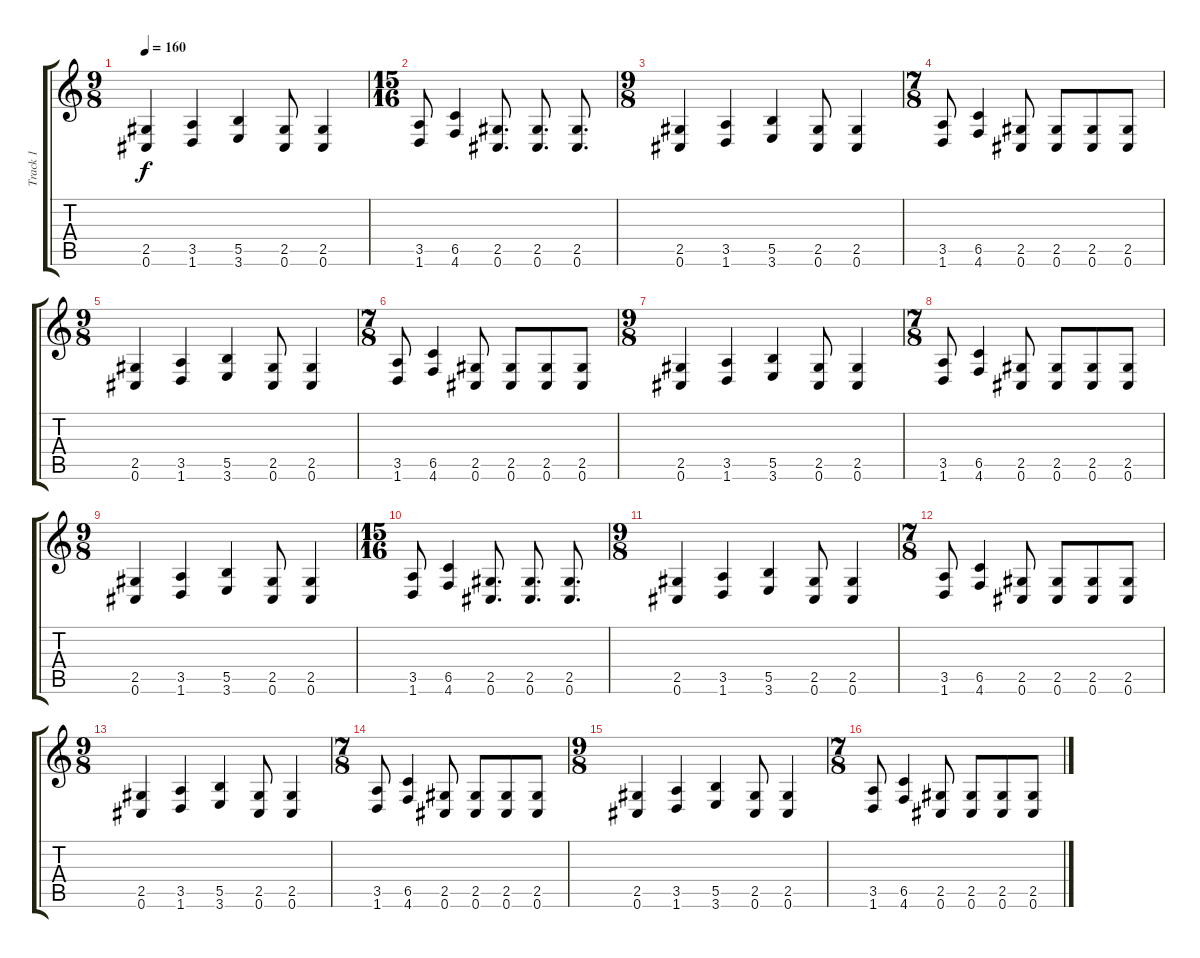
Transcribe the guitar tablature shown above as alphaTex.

\track ("Track 1" "Track 1") {instrument acousticguitarsteel}
\staff {score tabs}
\tuning (Db4 Ab3 E3 B2 Gb2 Db2) {hide}
\ts (9 8)
\tempo 160
\clef g2
\ks c
(2.5 0.6).4{dy f} (3.5 1.6).4 (5.5 3.6).4 (2.5 0.6).8 (2.5 0.6).4 |
\ts (15 16)
(3.5 1.6).8 (6.5 4.6).4 (2.5 0.6).8{d} (2.5 0.6).8{d} (2.5 0.6).8{d} |
\ts (9 8)
(2.5 0.6).4 (3.5 1.6).4 (5.5 3.6).4 (2.5 0.6).8 (2.5 0.6).4 |
\ts (7 8)
(3.5 1.6).8 (6.5 4.6).4 (2.5 0.6).8 (2.5 0.6).8 (2.5 0.6).8 (2.5 0.6).8 |
\ts (9 8)
(2.5 0.6).4 (3.5 1.6).4 (5.5 3.6).4 (2.5 0.6).8 (2.5 0.6).4 |
\ts (7 8)
(3.5 1.6).8 (6.5 4.6).4 (2.5 0.6).8 (2.5 0.6).8 (2.5 0.6).8 (2.5 0.6).8 |
\ts (9 8)
(2.5 0.6).4 (3.5 1.6).4 (5.5 3.6).4 (2.5 0.6).8 (2.5 0.6).4 |
\ts (7 8)
(3.5 1.6).8 (6.5 4.6).4 (2.5 0.6).8 (2.5 0.6).8 (2.5 0.6).8 (2.5 0.6).8 |
\ts (9 8)
(2.5 0.6).4 (3.5 1.6).4 (5.5 3.6).4 (2.5 0.6).8 (2.5 0.6).4 |
\ts (15 16)
(3.5 1.6).8 (6.5 4.6).4 (2.5 0.6).8{d} (2.5 0.6).8{d} (2.5 0.6).8{d} |
\ts (9 8)
(2.5 0.6).4 (3.5 1.6).4 (5.5 3.6).4 (2.5 0.6).8 (2.5 0.6).4 |
\ts (7 8)
(3.5 1.6).8 (6.5 4.6).4 (2.5 0.6).8 (2.5 0.6).8 (2.5 0.6).8 (2.5 0.6).8 |
\ts (9 8)
(2.5 0.6).4 (3.5 1.6).4 (5.5 3.6).4 (2.5 0.6).8 (2.5 0.6).4 |
\ts (7 8)
(3.5 1.6).8 (6.5 4.6).4 (2.5 0.6).8 (2.5 0.6).8 (2.5 0.6).8 (2.5 0.6).8 |
\ts (9 8)
(2.5 0.6).4 (3.5 1.6).4 (5.5 3.6).4 (2.5 0.6).8 (2.5 0.6).4 |
\ts (7 8)
(3.5 1.6).8 (6.5 4.6).4 (2.5 0.6).8 (2.5 0.6).8 (2.5 0.6).8 (2.5 0.6).8
